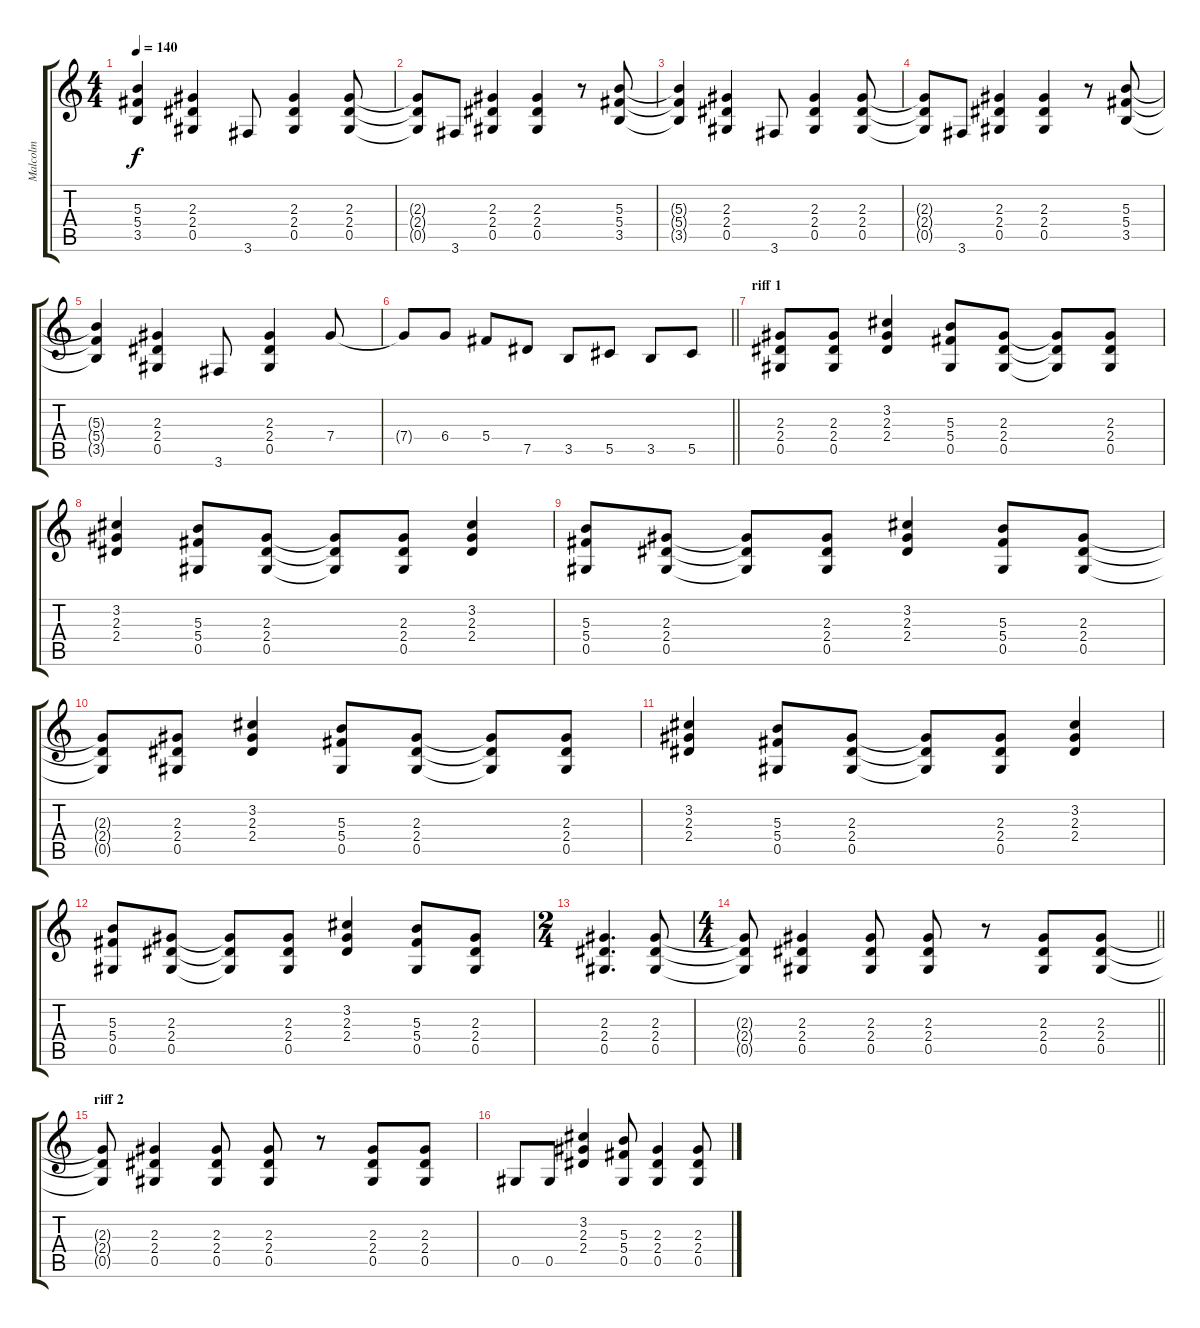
\track ("Malcolm" "Malcolm") {instrument distortionguitar}
\staff {score tabs}
\tuning (Eb4 Bb3 Gb3 Db3 Ab2 Eb2) {hide}
\ts (4 4)
\tempo 140
\clef g2
\ks c
(5.3{t} 5.4{t} 3.5{t}).4{dy f} (2.3 2.4 0.5).4 3.6.8 (2.3 2.4 0.5).4 (2.3 2.4 0.5).8 |
(2.3{t} 2.4{t} 0.5{t}).8 3.6.8 (2.3 2.4 0.5).4 (2.3 2.4 0.5).4 r.8 (5.3 5.4 3.5).8 |
(5.3{t} 5.4{t} 3.5{t}).4 (2.3 2.4 0.5).4 3.6.8 (2.3 2.4 0.5).4 (2.3 2.4 0.5).8 |
(2.3{t} 2.4{t} 0.5{t}).8 3.6.8 (2.3 2.4 0.5).4 (2.3 2.4 0.5).4 r.8 (5.3 5.4 3.5).8 |
(5.3{t} 5.4{t} 3.5{t}).4 (2.3 2.4 0.5).4 3.6.8 (2.3 2.4 0.5).4 7.4.8 |
\barLineRight lightlight
7.4{t}.8 6.4.8 5.4.8 7.5.8 3.5.8 5.5.8 3.5.8 5.5.8 |
\section ("" "riff 1")
(2.3 2.4 0.5).8 (2.3 2.4 0.5).8 (3.2 2.3 2.4).4 (5.3 5.4 0.5).8 (2.3 2.4 0.5).8 (2.3{t} 2.4{t} 0.5{t}).8 (2.3 2.4 0.5).8 |
(3.2 2.3 2.4).4 (5.3 5.4 0.5).8 (2.3 2.4 0.5).8 (2.3{t} 2.4{t} 0.5{t}).8 (2.3 2.4 0.5).8 (3.2 2.3 2.4).4 |
(5.3 5.4 0.5).8 (2.3 2.4 0.5).8 (2.3{t} 2.4{t} 0.5{t}).8 (2.3 2.4 0.5).8 (3.2 2.3 2.4).4 (5.3 5.4 0.5).8 (2.3 2.4 0.5).8 |
(2.3{t} 2.4{t} 0.5{t}).8 (2.3 2.4 0.5).8 (3.2 2.3 2.4).4 (5.3 5.4 0.5).8 (2.3 2.4 0.5).8 (2.3{t} 2.4{t} 0.5{t}).8 (2.3 2.4 0.5).8 |
(3.2 2.3 2.4).4 (5.3 5.4 0.5).8 (2.3 2.4 0.5).8 (2.3{t} 2.4{t} 0.5{t}).8 (2.3 2.4 0.5).8 (3.2 2.3 2.4).4 |
(5.3 5.4 0.5).8 (2.3 2.4 0.5).8 (2.3{t} 2.4{t} 0.5{t}).8 (2.3 2.4 0.5).8 (3.2 2.3 2.4).4 (5.3 5.4 0.5).8 (2.3 2.4 0.5).8 |
\ts (2 4)
(2.3 2.4 0.5).4{d} (2.3 2.4 0.5).8 |
\ts (4 4)
\barLineRight lightlight
(2.3{t} 2.4{t} 0.5{t}).8 (2.3 2.4 0.5).4 (2.3 2.4 0.5).8 (2.3 2.4 0.5).8 r.8 (2.3 2.4 0.5).8 (2.3 2.4 0.5).8 |
\section ("" "riff 2")
(2.3{t} 2.4{t} 0.5{t}).8 (2.3 2.4 0.5).4 (2.3 2.4 0.5).8 (2.3 2.4 0.5).8 r.8 (2.3 2.4 0.5).8 (2.3 2.4 0.5).8 |
0.5.8 0.5.8 (3.2 2.3 2.4).4 (5.3 5.4 0.5).8 (2.3 2.4 0.5).4 (2.3 2.4 0.5).8
